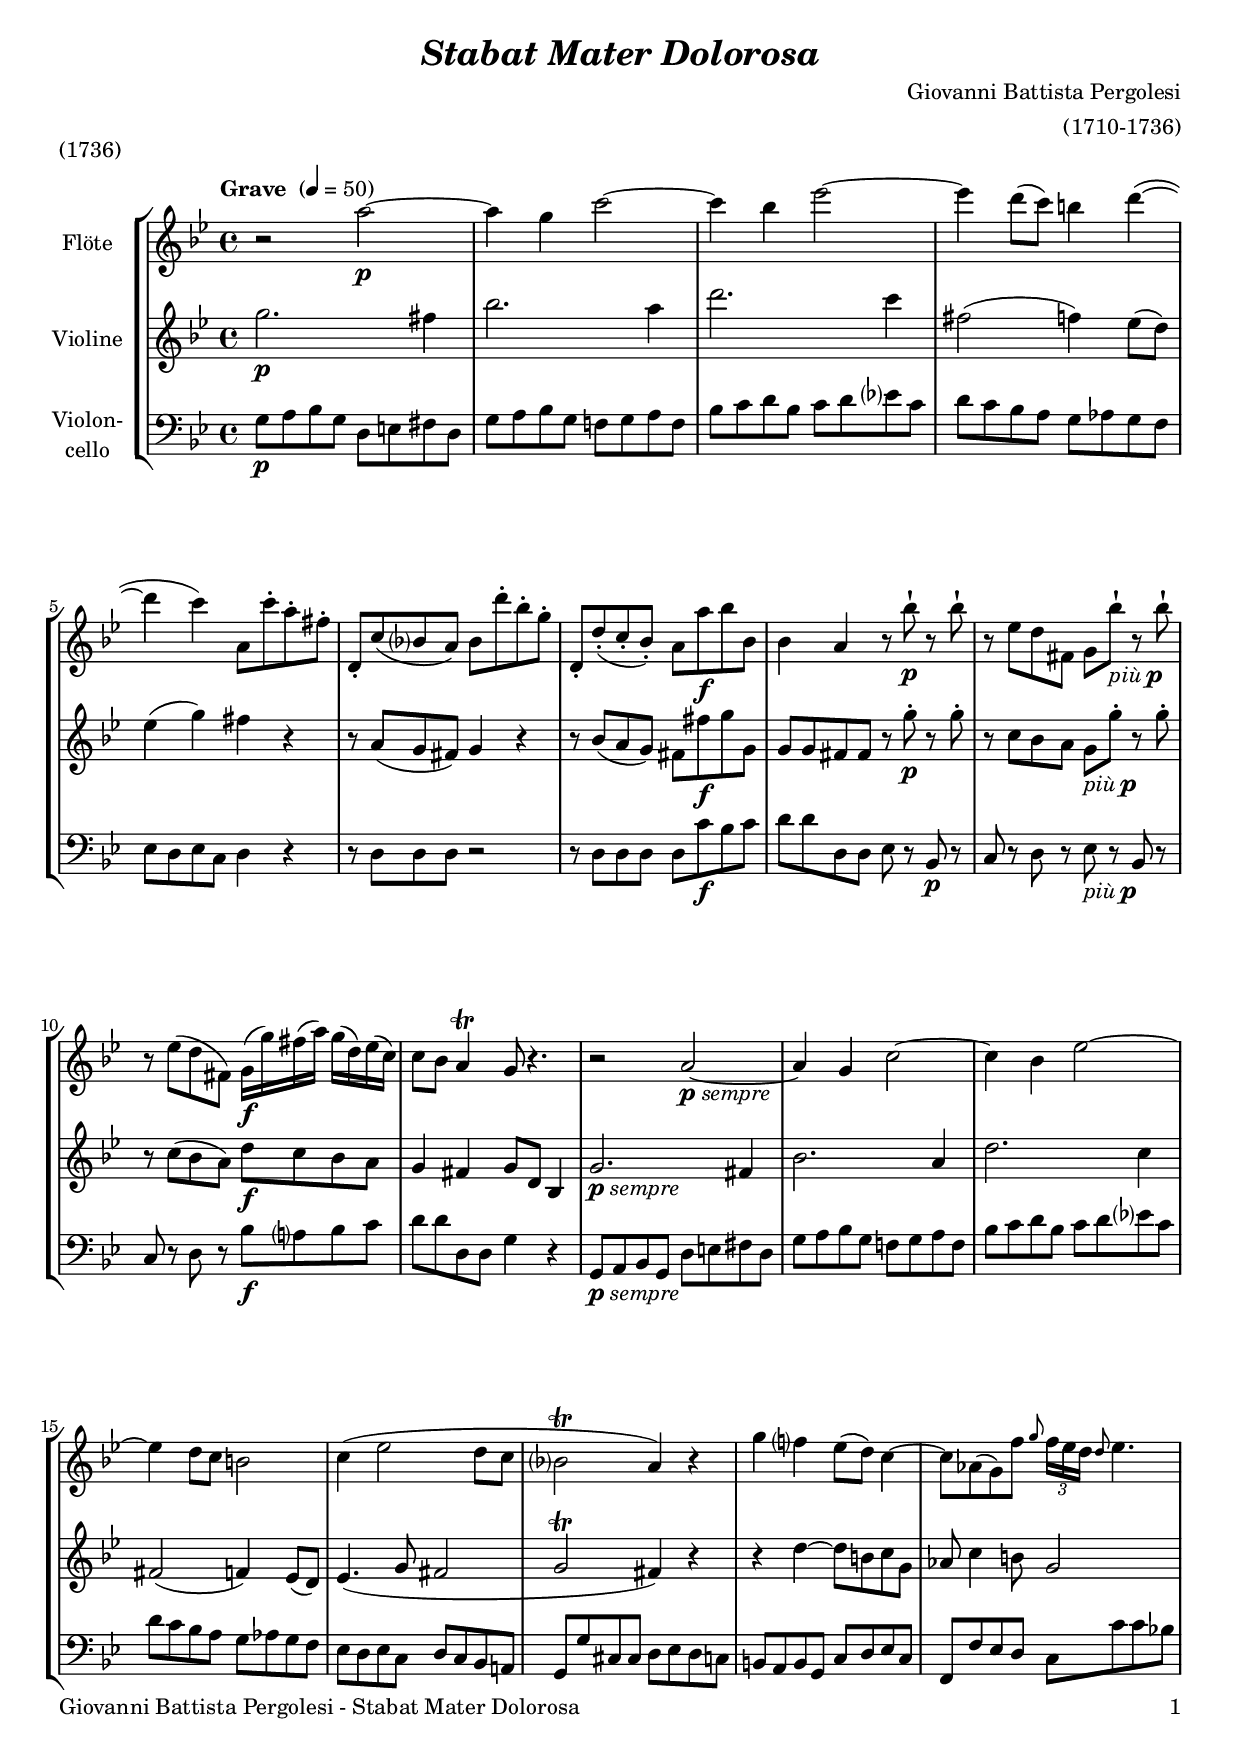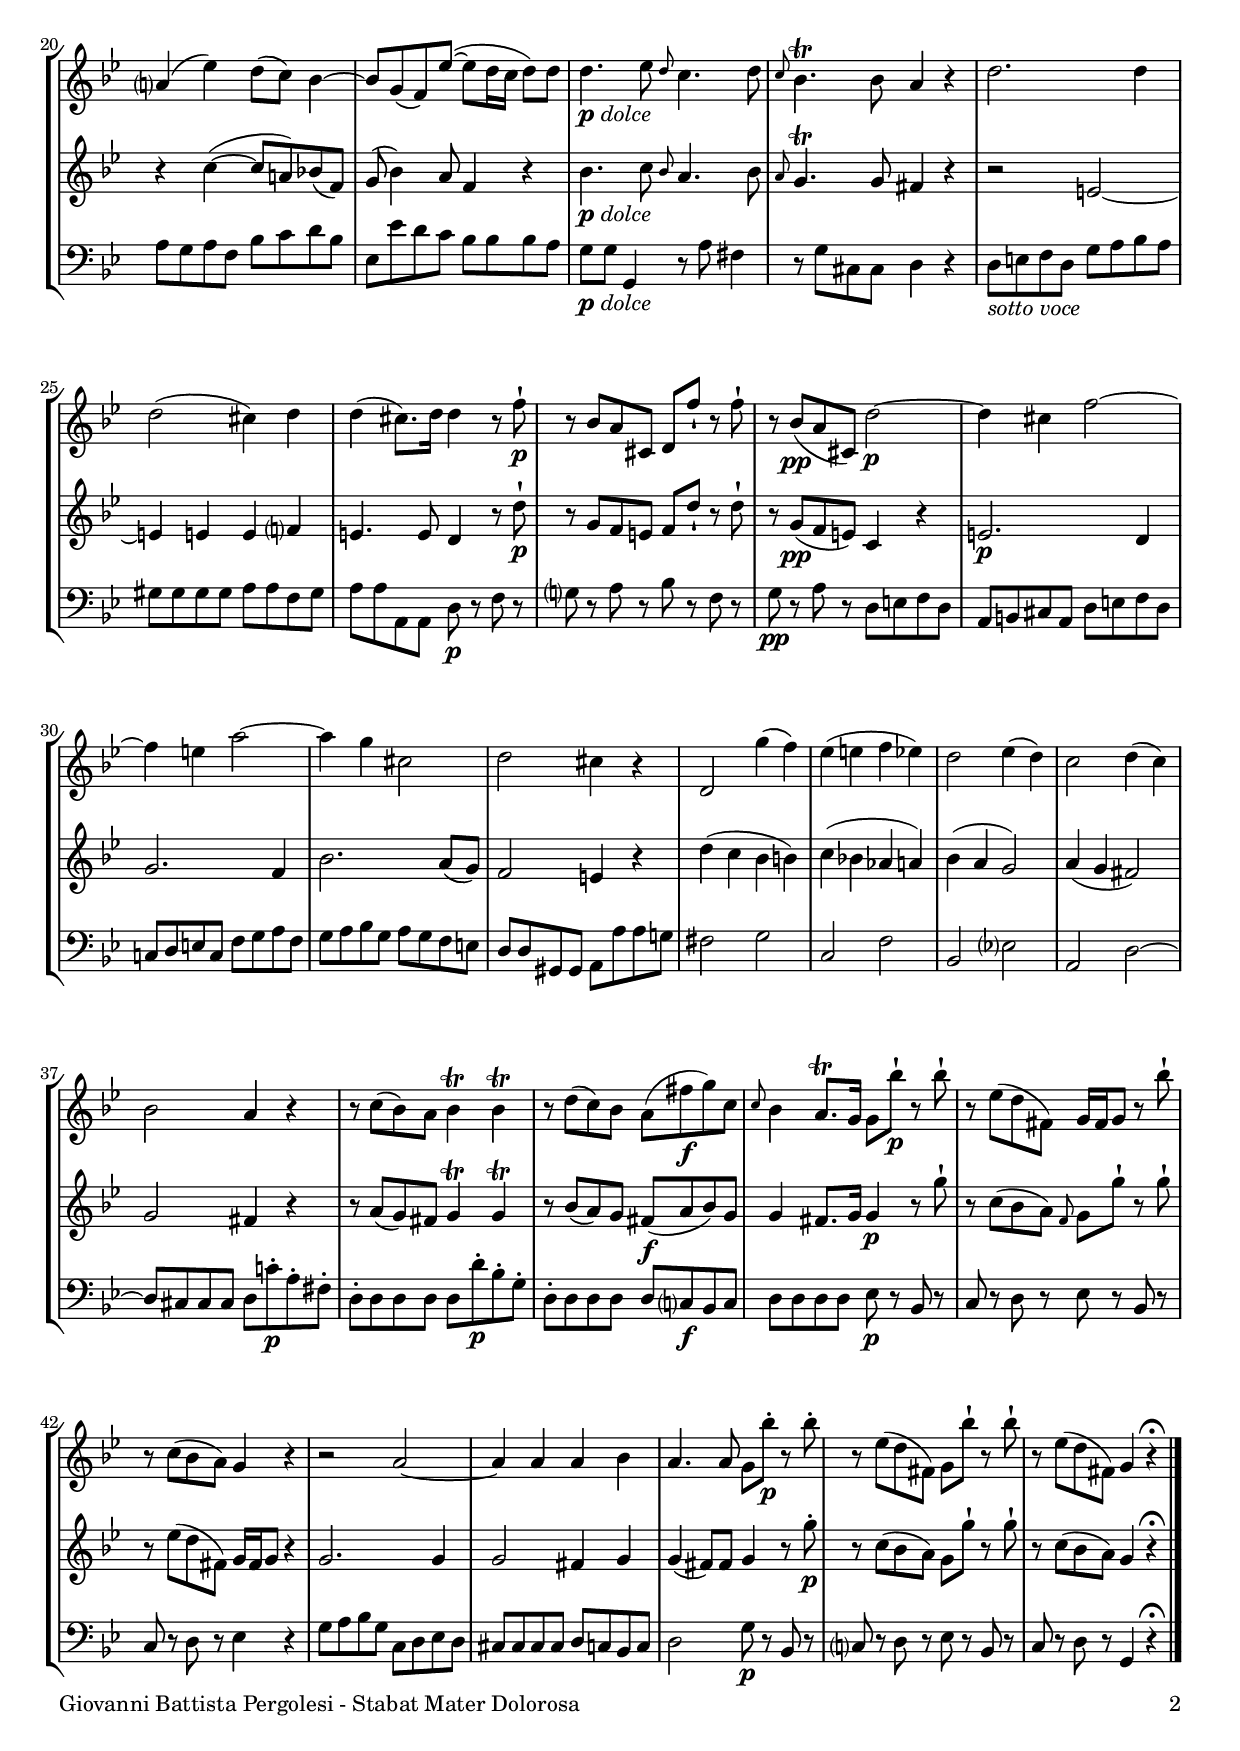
\version "2.24.4"
\include "deutsch.ly"

#(set-global-staff-size 19)

\header {
  title     = \markup \bold \italic "Stabat Mater Dolorosa"
  composer  = "Giovanni Battista Pergolesi"
  arranger  = "(1710-1736)"
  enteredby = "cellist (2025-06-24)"
  piece     = "(1736)"
}

voiceconsts = {
  \key a \minor
  \time 4/4
  \clef "treble"
%  \numericTimeSignature
  \compressEmptyMeasures
  % Set default beaming for all staves
%  \set Timing.beamExceptions = #'()
%  \set Timing.baseMoment     = #(ly:make-moment 1 4)
%  \set Timing.beatStructure  = #'(1 1 1)
  \tempo "Grave " 4=50
}

mifl = "flute"
mist = "string ensemble 1"
mivl = "violin"
mivc = "cello"
mipz = "pizzicato strings"

pdol = \markup { \dynamic p \italic "dolce" }
piup = \markup { \italic "più" \dynamic p }
psmp = \markup { \dynamic p \italic "sempre" }
rit  = \mark \markup \box \italic "rit."
sovo = \markup \italic "sotto voce"

va = \relative c''' {
  \voiceconsts

  r2 h~\p
  h4 a d2~
  d4 c f2~
  f4 e8( d) cis4 e(~
  e d) h,8 d'-. h-. gis-.
  e,-. d'( c? h) c e'-. c-. a-.
  e,-. e'(-. d-. c)-. h h'\f c c,

  c4 h r8 c'-!\p r c-!
  r f, e gis, a c'-!_\piup r c-!
  r f,( e gis,) a16(\f a') gis( h) a( e) f( d)
  d8 c h4\trill a8 r4.
  r2 h2~_\psmp
  h4 a d2~
  d4 c f2~

  f4 e8 d cis2
  d4( f2 e8 d
  c?2\trill h4) r
  a' g? f8( e) d4~
  d8 b( a) g' \grace a \tuplet 3/2 8 { g16 f e } \grace e8 f4.
  h,?4( f') e8( d) c4~
  c8 a( g) f'(~ f e16 d e8) e

  e4._\pdol f8 \grace e d4. e8
  \grace d c4.\trill c8 h4 r
  e2. e4
  e2( dis4) e
  e( dis8.) e16 e4 r8 g-!\p
  r c, h dis, e g'-! r g-!
  r c,(\pp h dis,) e'2~\p
  e4 dis g2~

  g4 fis h2~
  h4 a dis,2
  e dis4 r
  e,2 a'4( g)
  f( fis g f)
  e2 f4( e)
  d2 e4( d)
  c2 h4 r
  r8 d( c) h c4\trill c\trill

  r8 e( d) c h( gis'\f a) d,
  \grace d c4 h8.\trill a16 a8 c'-!\p r c-!
  r f,( e gis,) a16 gis a8 r c'-!
  r d,( c h) a4 r
  r2 h~
  h4 h h c
  h4. h8 a c'-.\p r c-.

  r f,( e gis,) a c'-! r c-!
  r f,( e gis,) a4 r\fermata \bar "|."
}

vb = \relative c''' {
  \voiceconsts

  a2.\p gis4
  c2. h4
  e2. d4
  gis,2( g4) f8( e)
  f4( a) gis r
  r8 h,( a gis) a4 r
  r8 c( h a) gis gis'\f a a,
  a a gis gis r a'-.\p r a-.

  r d, c h a_\piup a'-. r a-.
  r d,( c h) e\f d c h
  a4 gis a8 e c4
  a'2._\psmp gis4
  c2. h4
  e2. d4
  gis,2( g4) f8( e)
  f4.( a8 gis2
  a\trill gis4) r

  r e'~ e8 cis d a
  b d4 cis8 a2
  r4 d(~ d8 h!) c!( g)
  a( c4) h8 g4 r
  c4._\pdol d8 \grace c h4. c8
  \grace h a4.\trill a8 gis4 r
  r2 fis~
  fis4 fis fis g?

  fis4. fis8 e4 r8 e'-!\p
  r a, g fis g e'-! r e-!
  r a,(\pp g fis) d4 r
  fis2.\p e4
  a2. g4
  c2. h8( a)
  g2 fis4 r
  e'( d c cis)
  d( c! b h)

  c( h a2)
  h4( a gis2)
  a gis4 r
  r8 h( a) gis a4\trill a\trill
  r8 c( h) a gis8(\f  h c) a
  a4 gis8. a16 a4\p r8 a'-!
  r d,( c h) \grace g a a'-! r a-!

  r f( e gis,) a16 gis a8 r4
  a2. a4
  a2 gis4 a
  a( gis8) gis a4 r8 a'-.\p
  r d,( c h) a a'-! r a-!
  r d,( c h) a4 r\fermata \bar "|."
}

vc = \relative c' {
  \voiceconsts
  \clef "bass"

  a8\p h c a e fis gis e
  a h c a g! a h g
  c d e c d e f? d
  e d c h a b a g
  f e f d e4 r
  r8 e e e r2
  r8 e e e e d'\f c d

  e e e, e f r c\p r
  d r e r f_\piup r c r
  d r e r c'\f h? c d
  e e e, e a4 r
  a,8_\psmp h c a e' fis gis e
  a h c a g! a h g

  c d e c d e f? d
  e d c h a b a g
  f e f d e d c h!
  a a' dis, dis e f e d
  cis h cis a d e f d
  g, g' f e d d' d c!

  h a h g c d e c
  f, f' e d c c c h
  a_\pdol a a,4 r8 h' gis4
  r8 a dis, dis e4 r
  e8_\sovo fis g e a h c h
  ais ais ais ais h h g ais

  h h h, h e\p r g r
  a? r h r c r g r
  a\pp r h r e, fis g e
  h cis dis h e fis g e
  d! e fis d g a h g

  a h c a h a g fis
  e e ais, ais h h' h a!
  gis2 a
  d, g
  c, f?
  h, e~
  e8 dis dis dis e d'!-.\p h-. gis-.
  e-. e e e e e'-.\p c-. a-.

  e-. e e e e d?\f c d
  e e e e f\p r c r
  d r e r f r c r
  d r e r f4 r
  a8 h c a d, e f e
  dis dis dis dis e d c d

  e2 a8\p r c, r
  d? r e r f r c r
  d r e r a,4 r\fermata \bar "|."
}


music = \new StaffGroup <<
      \new Staff {
	\set Staff.midiInstrument = \mifl
	\set Staff.instrumentName = \markup \center-column { "Flöte" }
	\transpose a g { \va }
      }

      \new Staff {
	\set Staff.midiInstrument = \mivl
	\set Staff.instrumentName = \markup \center-column { "Violine" }
	\transpose a g { \vb }
      }

      \new Staff {
	\set Staff.midiInstrument = \mivc
	\set Staff.instrumentName = \markup \center-column { "Violon-" "cello" }
	\transpose a g { \vc }
      }
>>

\book {
   \paper {
    print-page-number = ##t
    print-first-page-number = ##t
    ragged-last-bottom = ##f
    oddHeaderMarkup = \markup \null
    evenHeaderMarkup = \markup \null
    oddFooterMarkup = \markup {
      \fill-line {
        \if \should-print-page-number
        "Giovanni Battista Pergolesi - Stabat Mater Dolorosa" \fromproperty #'page:page-number-string
      }
    }
    evenFooterMarkup = \oddFooterMarkup
  } \score {
    \music
    \layout {}
  }

  \score {
    \unfoldRepeats \music

    \midi {
      \context {
        \Score
      }
    }
  }
}